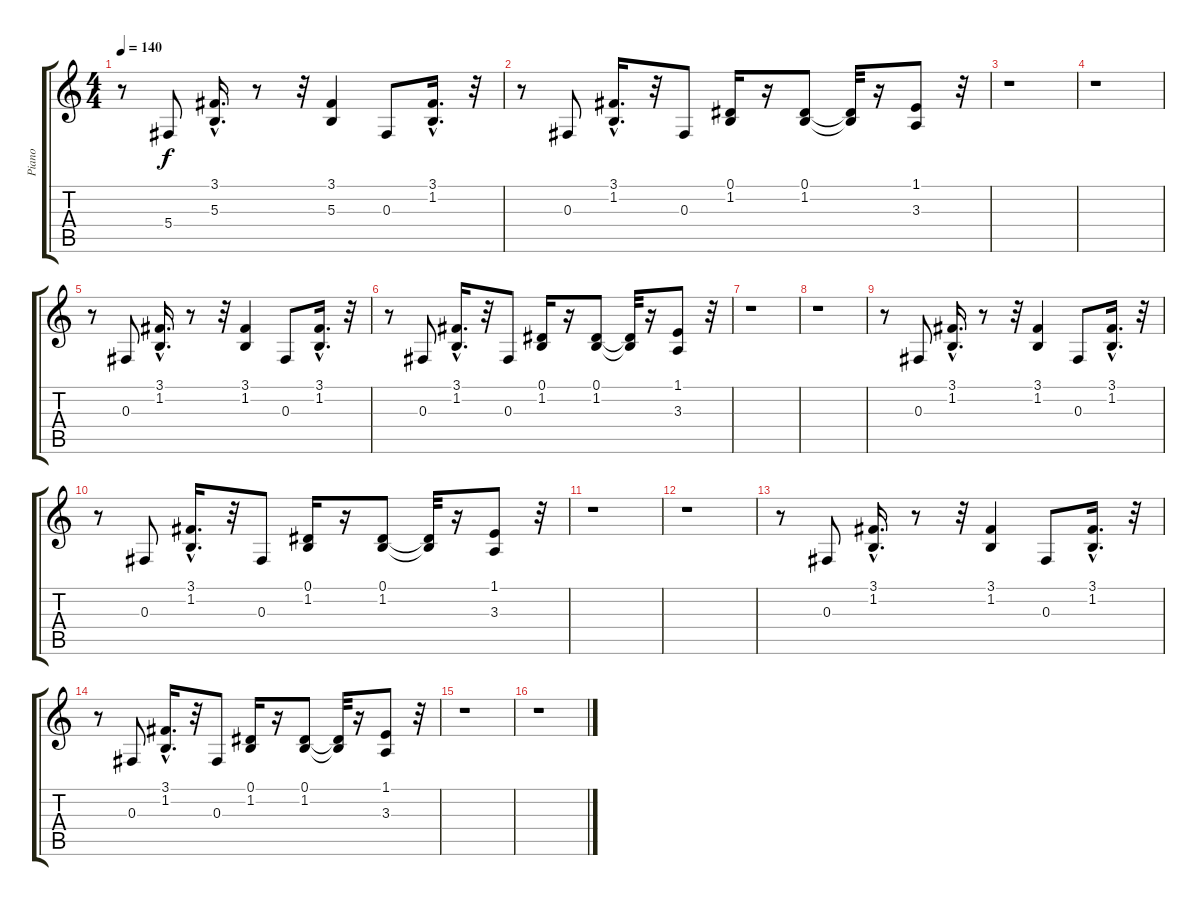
\track ("Piano" "Piano") {instrument electricgrandpiano}
\staff {score tabs}
\tuning (Eb4 Bb3 Gb3 Db3 Ab2 Eb2) {hide}
\ts (4 4)
\tempo 140
\clef g2
\ks c
r.8{dy f instrument electricgrandpiano} 5.4.8 (3.1{hac} 5.3{hac}).16{d} r.8 r.32 (3.1 5.3).4 0.3.8 (3.1{hac} 1.2).16{d} r.32 |
r.8 0.3.8 (3.1{hac} 1.2{hac}).16{d} r.32 0.3.8 (0.1 1.2).16 r.16 (0.1 1.2).8 (0.1{t} 1.2{t}).32 r.16 (1.1 3.3).8 r.32 |
r.1 |
r.1 |
r.8 0.3.8 (3.1{hac} 1.2{hac}).16{d} r.8 r.32 (3.1 1.2).4 0.3.8 (3.1{hac} 1.2).16{d} r.32 |
r.8 0.3.8 (3.1{hac} 1.2{hac}).16{d} r.32 0.3.8 (0.1 1.2).16 r.16 (0.1 1.2).8 (0.1{t} 1.2{t}).32 r.16 (1.1 3.3).8 r.32 |
r.1 |
r.1 |
r.8 0.3.8 (3.1{hac} 1.2{hac}).16{d} r.8 r.32 (3.1 1.2).4 0.3.8 (3.1{hac} 1.2).16{d} r.32 |
r.8 0.3.8 (3.1{hac} 1.2{hac}).16{d} r.32 0.3.8 (0.1 1.2).16 r.16 (0.1 1.2).8 (0.1{t} 1.2{t}).32 r.16 (1.1 3.3).8 r.32 |
r.1 |
r.1 |
r.8 0.3.8 (3.1{hac} 1.2{hac}).16{d} r.8 r.32 (3.1 1.2).4 0.3.8 (3.1{hac} 1.2).16{d} r.32 |
r.8 0.3.8 (3.1{hac} 1.2{hac}).16{d} r.32 0.3.8 (0.1 1.2).16 r.16 (0.1 1.2).8 (0.1{t} 1.2{t}).32 r.16 (1.1 3.3).8 r.32 |
r.1 |
r.1
